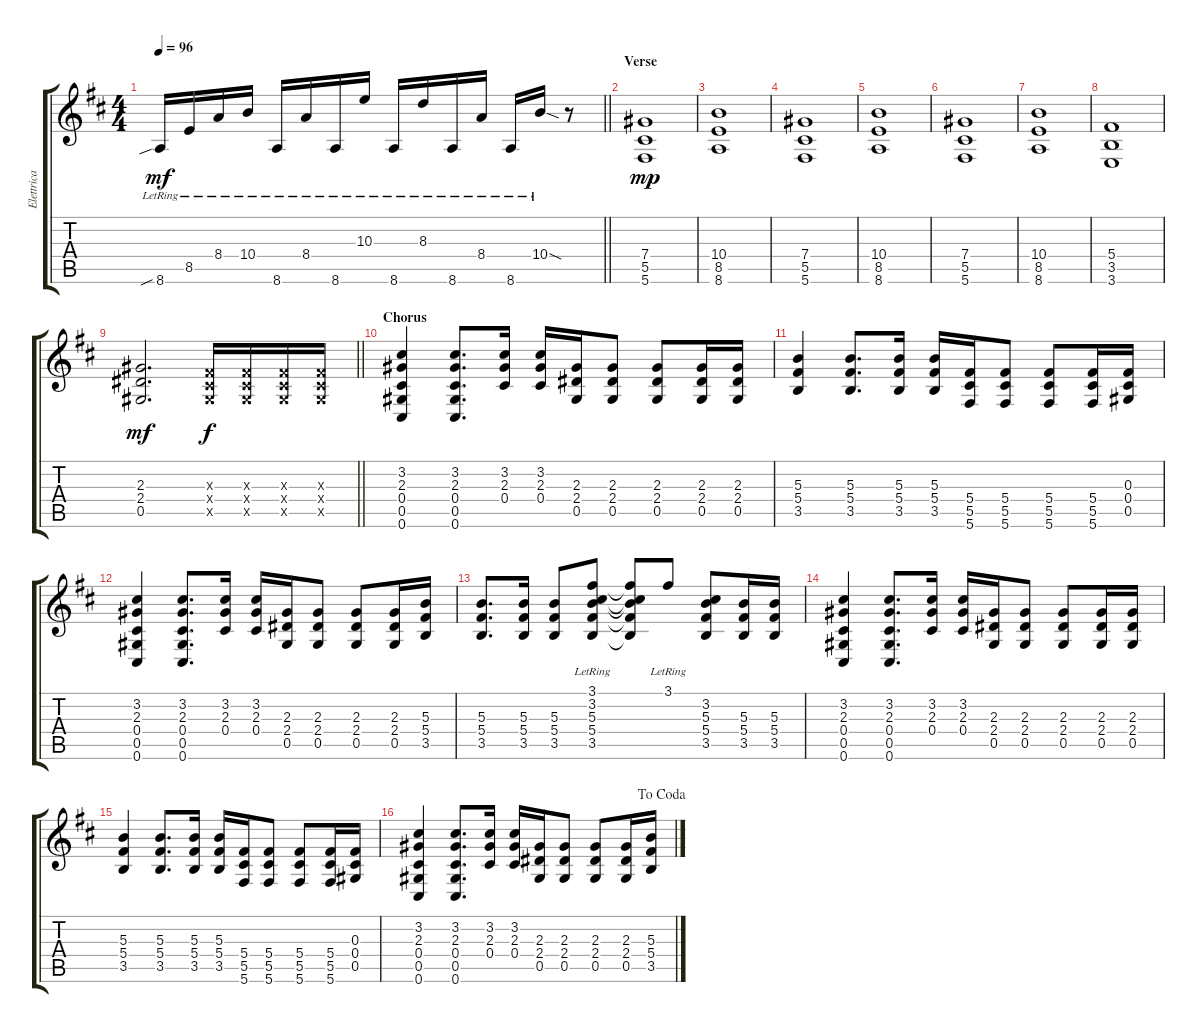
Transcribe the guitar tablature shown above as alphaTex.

\track ("Elettrica Acc." "Elettrica ") {instrument overdrivenguitar}
\staff {score tabs}
\tuning (Eb4 Bb3 Gb3 Db3 Ab2 Db2) {hide}
\ts (4 4)
\tempo 96
\clef g2
\barLineRight lightlight
\ks d
8.6{sib lr}.16{dy mf} 8.5{lr}.16 8.4{lr}.16 10.4{lr}.16 8.6{lr}.16 8.4{lr}.16 8.6{lr}.16 10.3{lr}.16 8.6{lr}.16 8.3{lr}.16 8.6{lr}.16 8.4{lr}.16 8.6{lr}.16 10.4{sod lr}.16 r.8 |
\section ("" "Verse")
(7.4 5.5 5.6).1{dy mp} |
(10.4 8.5 8.6).1 |
(7.4 5.5 5.6).1 |
(10.4 8.5 8.6).1 |
(7.4 5.5 5.6).1 |
(10.4 8.5 8.6).1 |
(5.4 3.5 3.6).1 |
\barLineRight lightlight
(2.3 2.4 0.5).2{d dy mf} (0.3{x} 0.4{x} 0.5{x}).16{dy f} (0.3{x} 0.4{x} 0.5{x}).16 (0.3{x} 0.4{x} 0.5{x}).16 (0.3{x} 0.4{x} 0.5{x}).16 |
\section ("" "Chorus")
(3.2 2.3 0.4 0.5 0.6).4 (3.2 2.3 0.4 0.5 0.6).8{d} (3.2 2.3 0.4).16 (3.2 2.3 0.4).16 (2.3 2.4 0.5).16 (2.3 2.4 0.5).8 (2.3 2.4 0.5).8 (2.3 2.4 0.5).16 (2.3 2.4 0.5).16 |
(5.3 5.4 3.5).4 (5.3 5.4 3.5).8{d} (5.3 5.4 3.5).16 (5.3 5.4 3.5).16 (5.4 5.5 5.6).16 (5.4 5.5 5.6).8 (5.4 5.5 5.6).8 (5.4 5.5 5.6).16 (0.3 0.4 0.5).16 |
(3.2 2.3 0.4 0.5 0.6).4 (3.2 2.3 0.4 0.5 0.6).8{d} (3.2 2.3 0.4).16 (3.2 2.3 0.4).16 (2.3 2.4 0.5).16 (2.3 2.4 0.5).8 (2.3 2.4 0.5).8 (2.3 2.4 0.5).16 (5.3 5.4 3.5).16 |
(5.3 5.4 3.5).8{d} (5.3 5.4 3.5).16 (5.3 5.4 3.5).8 (3.1{lr} 3.2 5.3 5.4 3.5).8 (3.1{t} 3.2{t} 5.3{t} 5.4{t} 3.5{t}).8 3.1{lr}.8 (3.2 5.3 5.4 3.5).8 (5.3 5.4 3.5).16 (5.3 5.4 3.5).16 |
(3.2 2.3 0.4 0.5 0.6).4 (3.2 2.3 0.4 0.5 0.6).8{d} (3.2 2.3 0.4).16 (3.2 2.3 0.4).16 (2.3 2.4 0.5).16 (2.3 2.4 0.5).8 (2.3 2.4 0.5).8 (2.3 2.4 0.5).16 (2.3 2.4 0.5).16 |
(5.3 5.4 3.5).4 (5.3 5.4 3.5).8{d} (5.3 5.4 3.5).16 (5.3 5.4 3.5).16 (5.4 5.5 5.6).16 (5.4 5.5 5.6).8 (5.4 5.5 5.6).8 (5.4 5.5 5.6).16 (0.3 0.4 0.5).16 |
\jump dacoda
(3.2 2.3 0.4 0.5 0.6).4 (3.2 2.3 0.4 0.5 0.6).8{d} (3.2 2.3 0.4).16 (3.2 2.3 0.4).16 (2.3 2.4 0.5).16 (2.3 2.4 0.5).8 (2.3 2.4 0.5).8 (2.3 2.4 0.5).16 (5.3 5.4 3.5).16
